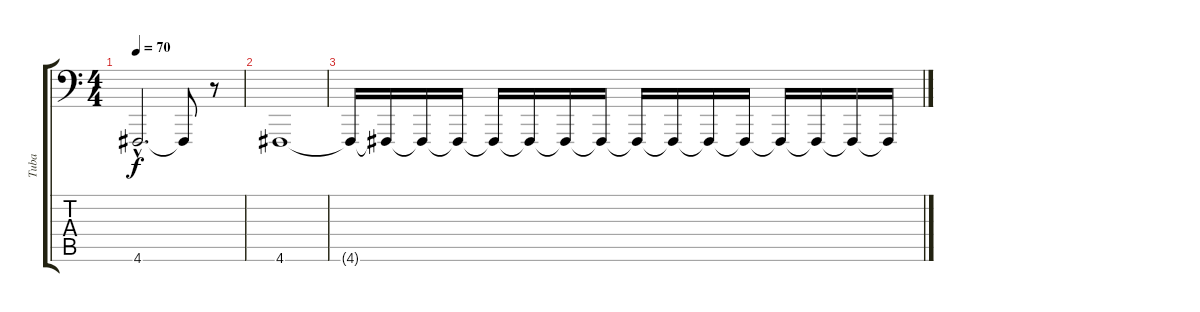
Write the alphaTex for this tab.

\track ("Tuba" "Tuba") {instrument tuba}
\staff {score tabs}
\tuning (D3 A2 F2 C2 G1 D1) {hide}
\ts (4 4)
\tempo 70
\clef f4
\ks c
4.6{hac}.2{d dy f} 4.6{t}.8 r.8 |
4.6.1 |
4.6{t}.16 4.6{t}.16{volume 8} 4.6{t}.16 4.6{t}.16{volume 7} 4.6{t}.16 4.6{t}.16{volume 6} 4.6{t}.16 4.6{t}.16{volume 5} 4.6{t}.16 4.6{t}.16{volume 4} 4.6{t}.16 4.6{t}.16{volume 3} 4.6{t}.16 4.6{t}.16{volume 2} 4.6{t}.16{volume 1} 4.6{t}.16{volume 0}
